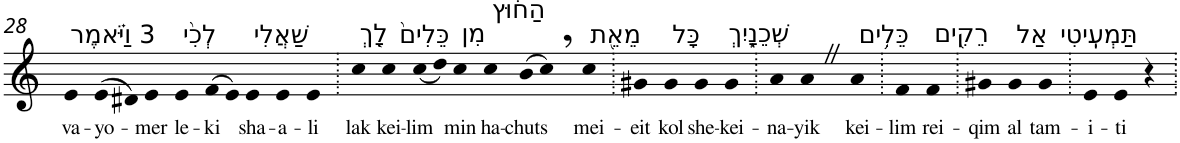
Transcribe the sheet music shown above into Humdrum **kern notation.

**kern	**text
*part1	*part1
*staff1	*staff1
*I"Piano	*
*I'Pno	*
!!LO:PB:g=z
*clefG2	*
*k[]	*
=28	=28
!LO:TX:a:t=3 וַיֹּ֗אמֶר	!
!	!LO:LY:b
4e	va-
!	!LO:LY:b
(>8e	-yo-
8d#X)	.
!	!LO:LY:b
4e	-mer
!LO:TX:a:t=לְכִ֨י	!
!	!LO:LY:b
4e	le-
!	!LO:LY:b
(>8f	-ki
8e)	.
!LO:TX:a:t=שַׁאֲלִי	!
!	!LO:LY:b
4e	sha-
!	!LO:LY:b
4e	-a-
!	!LO:LY:b
4e	-li
=29.	=29.
!LO:TX:a:t=לָ֤ךְ	!
!	!LO:LY:b
4cc	lak
!LO:TX:a:t=כֵּלִים֙	!
!	!LO:LY:b
4cc	kei-
!	!LO:LY:b
(<8cc	-lim
8dd)	.
!LO:TX:a:t=מִן	!
!	!LO:LY:b
4cc	min
!LO:TX:a:t=הַח֔וּץ	!
!	!LO:LY:b
4cc	ha-
!	!LO:LY:b
(>8b	-chuts
8cc,)	.
!LO:TX:a:t=מֵאֵ֖ת	!
!	!LO:LY:b
4cc	mei-
=30.	=30.
!	!LO:LY:b
4g#X	-eit
!LO:TX:a:t=כָּל	!
!	!LO:LY:b
4g#	kol
!LO:TX:a:t=שְׁכֵנָ֑יִךְ	!
!	!LO:LY:b
4g#	she-
!	!LO:LY:b
4g#	-kei-
=31.	=31.
!	!LO:LY:b
4a	-na-
!	!LO:LY:b
4aZ	-yik
!LO:TX:a:t=כֵּלִ֥ים	!
!	!LO:LY:b
4a	kei-
=32.	=32.
!	!LO:LY:b
4f	-lim
!LO:TX:a:t=רֵקִ֖ים	!
!	!LO:LY:b
4f	rei-
=33.	=33.
!	!LO:LY:b
4g#X	-qim
!LO:TX:a:t=אַל	!
!	!LO:LY:b
4g#	al
!LO:TX:a:t=תַּמְעִֽיטִי	!
!	!LO:LY:b
4g#	tam-
=34.	=34.
!	!LO:LY:b
4e	-i-
!	!LO:LY:b
4e	-ti
4r	.
=.	=.
*-	*-
